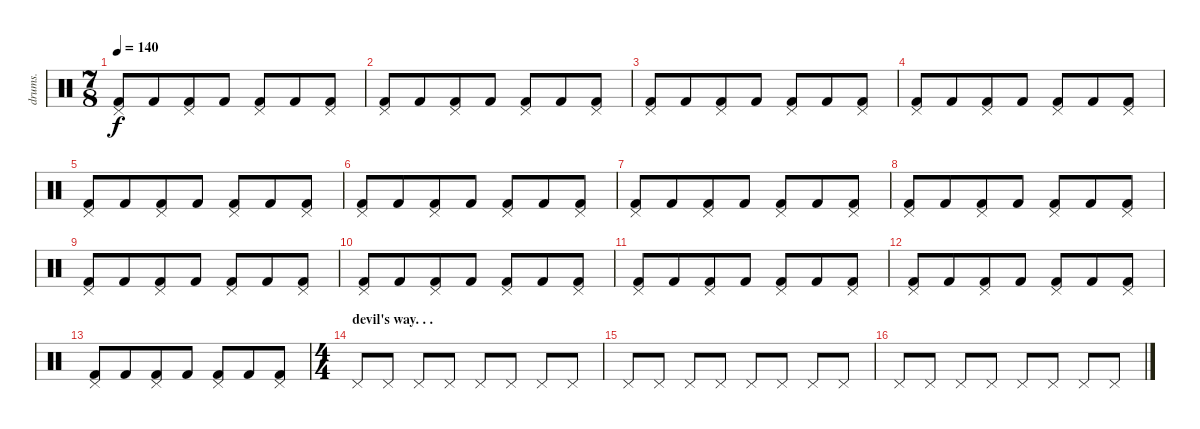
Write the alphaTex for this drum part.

\track ("drums." "drums.") {instrument percussion}
\staff {score}
\articulation defaults
\ts (7 8)
\tempo 140
\clef neutral
\ks c
("Pedal Hi-Hat (hit)" "Kick (hit) 2").8{dy f} "Kick (hit) 2".8 ("Pedal Hi-Hat (hit)" "Kick (hit) 2").8 "Kick (hit) 2".8 ("Pedal Hi-Hat (hit)" "Kick (hit) 2").8 "Kick (hit) 2".8 ("Pedal Hi-Hat (hit)" "Kick (hit) 2").8 |
("Pedal Hi-Hat (hit)" "Kick (hit) 2").8 "Kick (hit) 2".8 ("Pedal Hi-Hat (hit)" "Kick (hit) 2").8 "Kick (hit) 2".8 ("Pedal Hi-Hat (hit)" "Kick (hit) 2").8 "Kick (hit) 2".8 ("Pedal Hi-Hat (hit)" "Kick (hit) 2").8 |
("Pedal Hi-Hat (hit)" "Kick (hit) 2").8 "Kick (hit) 2".8 ("Pedal Hi-Hat (hit)" "Kick (hit) 2").8 "Kick (hit) 2".8 ("Pedal Hi-Hat (hit)" "Kick (hit) 2").8 "Kick (hit) 2".8 ("Pedal Hi-Hat (hit)" "Kick (hit) 2").8 |
("Pedal Hi-Hat (hit)" "Kick (hit) 2").8 "Kick (hit) 2".8 ("Pedal Hi-Hat (hit)" "Kick (hit) 2").8 "Kick (hit) 2".8 ("Pedal Hi-Hat (hit)" "Kick (hit) 2").8 "Kick (hit) 2".8 ("Pedal Hi-Hat (hit)" "Kick (hit) 2").8 |
("Pedal Hi-Hat (hit)" "Kick (hit) 2").8 "Kick (hit) 2".8 ("Pedal Hi-Hat (hit)" "Kick (hit) 2").8 "Kick (hit) 2".8 ("Pedal Hi-Hat (hit)" "Kick (hit) 2").8 "Kick (hit) 2".8 ("Pedal Hi-Hat (hit)" "Kick (hit) 2").8 |
("Pedal Hi-Hat (hit)" "Kick (hit) 2").8 "Kick (hit) 2".8 ("Pedal Hi-Hat (hit)" "Kick (hit) 2").8 "Kick (hit) 2".8 ("Pedal Hi-Hat (hit)" "Kick (hit) 2").8 "Kick (hit) 2".8 ("Pedal Hi-Hat (hit)" "Kick (hit) 2").8 |
("Pedal Hi-Hat (hit)" "Kick (hit) 2").8 "Kick (hit) 2".8 ("Pedal Hi-Hat (hit)" "Kick (hit) 2").8 "Kick (hit) 2".8 ("Pedal Hi-Hat (hit)" "Kick (hit) 2").8 "Kick (hit) 2".8 ("Pedal Hi-Hat (hit)" "Kick (hit) 2").8 |
("Pedal Hi-Hat (hit)" "Kick (hit) 2").8 "Kick (hit) 2".8 ("Pedal Hi-Hat (hit)" "Kick (hit) 2").8 "Kick (hit) 2".8 ("Pedal Hi-Hat (hit)" "Kick (hit) 2").8 "Kick (hit) 2".8 ("Pedal Hi-Hat (hit)" "Kick (hit) 2").8 |
("Pedal Hi-Hat (hit)" "Kick (hit) 2").8 "Kick (hit) 2".8 ("Pedal Hi-Hat (hit)" "Kick (hit) 2").8 "Kick (hit) 2".8 ("Pedal Hi-Hat (hit)" "Kick (hit) 2").8 "Kick (hit) 2".8 ("Pedal Hi-Hat (hit)" "Kick (hit) 2").8 |
("Pedal Hi-Hat (hit)" "Kick (hit) 2").8 "Kick (hit) 2".8 ("Pedal Hi-Hat (hit)" "Kick (hit) 2").8 "Kick (hit) 2".8 ("Pedal Hi-Hat (hit)" "Kick (hit) 2").8 "Kick (hit) 2".8 ("Pedal Hi-Hat (hit)" "Kick (hit) 2").8 |
("Pedal Hi-Hat (hit)" "Kick (hit) 2").8 "Kick (hit) 2".8 ("Pedal Hi-Hat (hit)" "Kick (hit) 2").8 "Kick (hit) 2".8 ("Pedal Hi-Hat (hit)" "Kick (hit) 2").8 "Kick (hit) 2".8 ("Pedal Hi-Hat (hit)" "Kick (hit) 2").8 |
("Pedal Hi-Hat (hit)" "Kick (hit) 2").8 "Kick (hit) 2".8 ("Pedal Hi-Hat (hit)" "Kick (hit) 2").8 "Kick (hit) 2".8 ("Pedal Hi-Hat (hit)" "Kick (hit) 2").8 "Kick (hit) 2".8 ("Pedal Hi-Hat (hit)" "Kick (hit) 2").8 |
("Pedal Hi-Hat (hit)" "Kick (hit) 2").8 "Kick (hit) 2".8 ("Pedal Hi-Hat (hit)" "Kick (hit) 2").8 "Kick (hit) 2".8 ("Pedal Hi-Hat (hit)" "Kick (hit) 2").8 "Kick (hit) 2".8 ("Pedal Hi-Hat (hit)" "Kick (hit) 2").8 |
\ts (4 4)
\section ("" "devil's way. . .")
"Pedal Hi-Hat (hit)".8 "Pedal Hi-Hat (hit)".8 "Pedal Hi-Hat (hit)".8 "Pedal Hi-Hat (hit)".8 "Pedal Hi-Hat (hit)".8 "Pedal Hi-Hat (hit)".8 "Pedal Hi-Hat (hit)".8 "Pedal Hi-Hat (hit)".8 |
"Pedal Hi-Hat (hit)".8 "Pedal Hi-Hat (hit)".8 "Pedal Hi-Hat (hit)".8 "Pedal Hi-Hat (hit)".8 "Pedal Hi-Hat (hit)".8 "Pedal Hi-Hat (hit)".8 "Pedal Hi-Hat (hit)".8 "Pedal Hi-Hat (hit)".8 |
"Pedal Hi-Hat (hit)".8 "Pedal Hi-Hat (hit)".8 "Pedal Hi-Hat (hit)".8 "Pedal Hi-Hat (hit)".8 "Pedal Hi-Hat (hit)".8 "Pedal Hi-Hat (hit)".8 "Pedal Hi-Hat (hit)".8 "Pedal Hi-Hat (hit)".8
